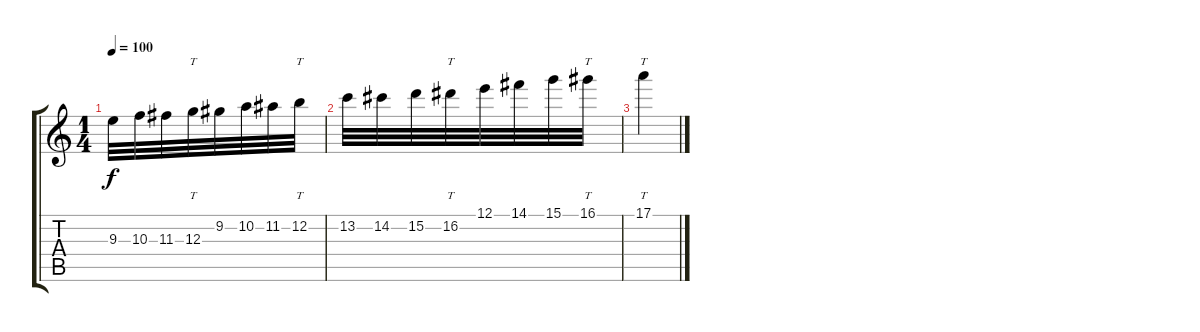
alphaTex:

\track "" {instrument overdrivenguitar}
\staff {score tabs}
\tuning (E4 B3 G3 D3 A2 E2) {hide}
\ts (1 4)
\tempo 100
\clef g2
\ks c
9.3.32{dy f} 10.3.32 11.3.32 12.3.32{tt} 9.2.32 10.2.32 11.2.32 12.2.32{tt} |
13.2.32 14.2.32 15.2.32 16.2.32{tt} 12.1.32 14.1.32 15.1.32 16.1.32{tt} |
17.1.4{tt}
